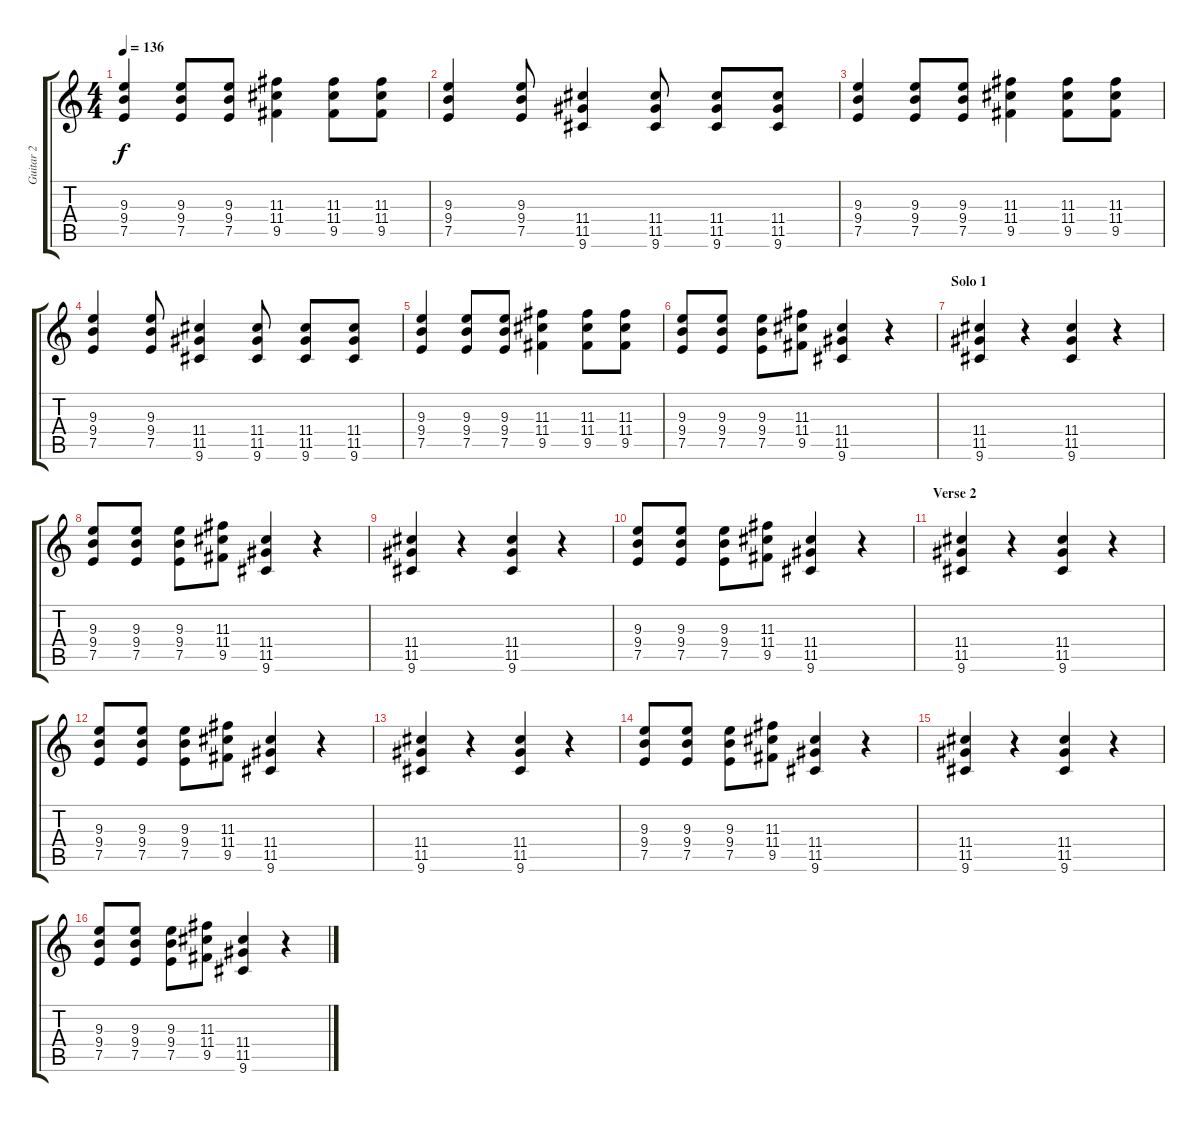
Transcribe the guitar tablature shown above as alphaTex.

\track ("Guitar 2" "Guitar 2") {instrument overdrivenguitar}
\staff {score tabs}
\tuning (E4 B3 G3 D3 A2 E2) {hide}
\ts (4 4)
\tempo 136
\clef g2
\ks c
(9.3 9.4 7.5).4{dy f} (9.3 9.4 7.5).8 (9.3 9.4 7.5).8 (11.3 11.4 9.5).4 (11.3 11.4 9.5).8 (11.3 11.4 9.5).8 |
(9.3 9.4 7.5).4 (9.3 9.4 7.5).8 (11.4 11.5 9.6).4 (11.4 11.5 9.6).8 (11.4 11.5 9.6).8 (11.4 11.5 9.6).8 |
(9.3 9.4 7.5).4 (9.3 9.4 7.5).8 (9.3 9.4 7.5).8 (11.3 11.4 9.5).4 (11.3 11.4 9.5).8 (11.3 11.4 9.5).8 |
(9.3 9.4 7.5).4 (9.3 9.4 7.5).8 (11.4 11.5 9.6).4 (11.4 11.5 9.6).8 (11.4 11.5 9.6).8 (11.4 11.5 9.6).8 |
(9.3 9.4 7.5).4 (9.3 9.4 7.5).8 (9.3 9.4 7.5).8 (11.3 11.4 9.5).4 (11.3 11.4 9.5).8 (11.3 11.4 9.5).8 |
(9.3 9.4 7.5).8 (9.3 9.4 7.5).8 (9.3 9.4 7.5).8 (11.3 11.4 9.5).8 (11.4 11.5 9.6).4 r.4 |
\section ("" "Solo 1")
(11.4 11.5 9.6).4 r.4 (11.4 11.5 9.6).4 r.4 |
(9.3 9.4 7.5).8 (9.3 9.4 7.5).8 (9.3 9.4 7.5).8 (11.3 11.4 9.5).8 (11.4 11.5 9.6).4 r.4 |
(11.4 11.5 9.6).4 r.4 (11.4 11.5 9.6).4 r.4 |
(9.3 9.4 7.5).8 (9.3 9.4 7.5).8 (9.3 9.4 7.5).8 (11.3 11.4 9.5).8 (11.4 11.5 9.6).4 r.4 |
\section ("" "Verse 2")
(11.4 11.5 9.6).4 r.4 (11.4 11.5 9.6).4 r.4 |
(9.3 9.4 7.5).8 (9.3 9.4 7.5).8 (9.3 9.4 7.5).8 (11.3 11.4 9.5).8 (11.4 11.5 9.6).4 r.4 |
(11.4 11.5 9.6).4 r.4 (11.4 11.5 9.6).4 r.4 |
(9.3 9.4 7.5).8 (9.3 9.4 7.5).8 (9.3 9.4 7.5).8 (11.3 11.4 9.5).8 (11.4 11.5 9.6).4 r.4 |
(11.4 11.5 9.6).4 r.4 (11.4 11.5 9.6).4 r.4 |
(9.3 9.4 7.5).8 (9.3 9.4 7.5).8 (9.3 9.4 7.5).8 (11.3 11.4 9.5).8 (11.4 11.5 9.6).4 r.4
